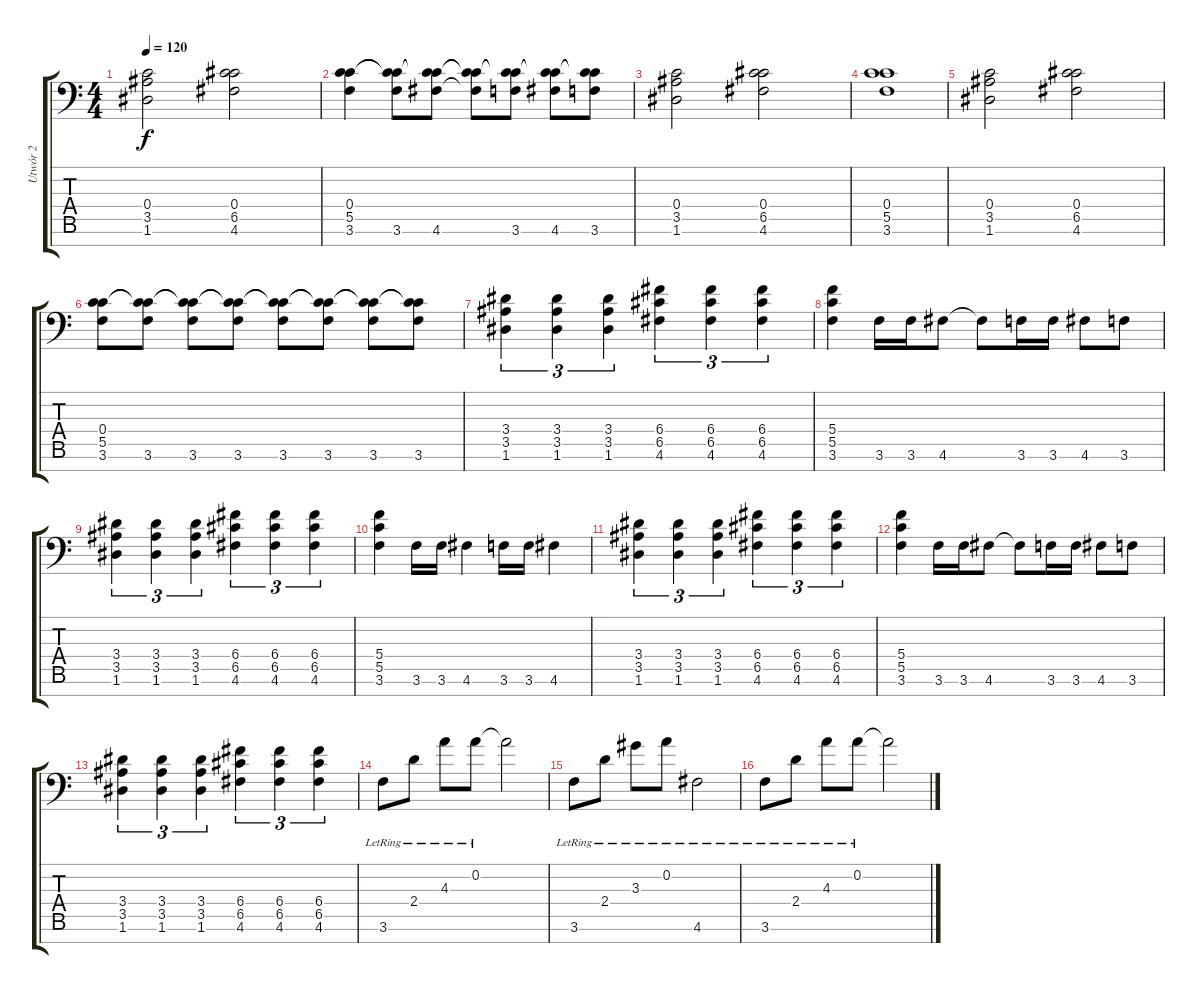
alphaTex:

\track ("Utwór 2" "Utwór 2") {instrument distortionguitar}
\staff {score tabs}
\tuning (D4 A3 F3 C3 G2 D2 A1) {hide}
\ts (4 4)
\tempo 120
\clef f4
\ks c
(0.4 3.5 1.6).2{dy f} (0.4 6.5 4.6).2 |
(0.4 5.5 3.6).4 (0.4{t} 5.5{t} 3.6).8 (0.4{t} 5.5{t} 4.6).8 (0.4{t} 5.5{t} 4.6{t}).8 (0.4{t} 5.5{t} 3.6).8 (0.4{t} 5.5{t} 4.6).8 (0.4{t} 5.5{t} 3.6).8 |
(0.4 3.5 1.6).2 (0.4 6.5 4.6).2 |
(0.4 5.5 3.6).1 |
(0.4 3.5 1.6).2 (0.4 6.5 4.6).2 |
(0.4 5.5 3.6).8 (0.4{t} 5.5{t} 3.6).8 (0.4{t} 5.5{t} 3.6).8 (0.4{t} 5.5{t} 3.6).8 (0.4{t} 5.5{t} 3.6).8 (0.4{t} 5.5{t} 3.6).8 (0.4{t} 5.5{t} 3.6).8 (0.4{t} 5.5{t} 3.6).8 |
(3.4 3.5 1.6).4{tu (3 2)} (3.4 3.5 1.6).4{tu (3 2)} (3.4 3.5 1.6).4{tu (3 2)} (6.4 6.5 4.6).4{tu (3 2)} (6.4 6.5 4.6).4{tu (3 2)} (6.4 6.5 4.6).4{tu (3 2)} |
(5.4 5.5 3.6).4 3.6.16 3.6.16 4.6.8 4.6{t}.8 3.6.16 3.6.16 4.6.8 3.6.8 |
(3.4 3.5 1.6).4{tu (3 2)} (3.4 3.5 1.6).4{tu (3 2)} (3.4 3.5 1.6).4{tu (3 2)} (6.4 6.5 4.6).4{tu (3 2)} (6.4 6.5 4.6).4{tu (3 2)} (6.4 6.5 4.6).4{tu (3 2)} |
(5.4 5.5 3.6).4 3.6.16 3.6.16 4.6.4 3.6.16 3.6.16 4.6.4 |
(3.4 3.5 1.6).4{tu (3 2)} (3.4 3.5 1.6).4{tu (3 2)} (3.4 3.5 1.6).4{tu (3 2)} (6.4 6.5 4.6).4{tu (3 2)} (6.4 6.5 4.6).4{tu (3 2)} (6.4 6.5 4.6).4{tu (3 2)} |
(5.4 5.5 3.6).4 3.6.16 3.6.16 4.6.8 4.6{t}.8 3.6.16 3.6.16 4.6.8 3.6.8 |
(3.4 3.5 1.6).4{tu (3 2)} (3.4 3.5 1.6).4{tu (3 2)} (3.4 3.5 1.6).4{tu (3 2)} (6.4 6.5 4.6).4{tu (3 2)} (6.4 6.5 4.6).4{tu (3 2)} (6.4 6.5 4.6).4{tu (3 2)} |
3.6{lr}.8 2.4{lr}.8 4.3{lr}.8 0.2{lr}.8 0.2{t}.2 |
3.6{lr}.8 2.4{lr}.8 3.3{lr}.8 0.2{lr}.8 4.6{lr}.2 |
3.6{lr}.8 2.4{lr}.8 4.3{lr}.8 0.2{lr}.8 0.2{t}.2
